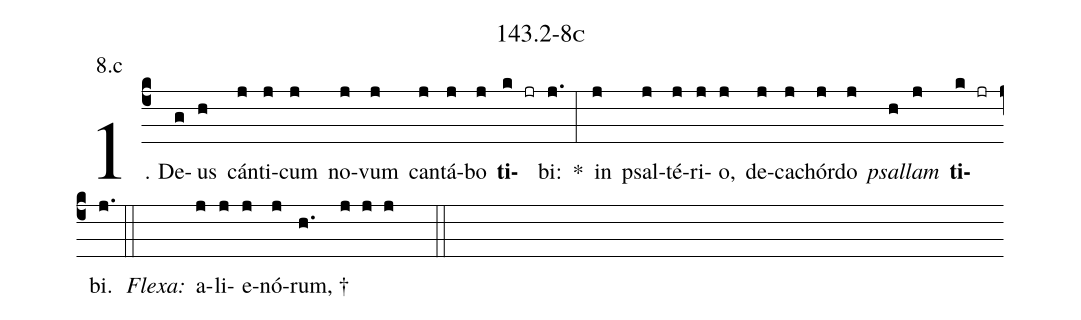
name: 143.2-8c;
annotation: 8.c;
%%
(c4)1. De(g)us(h) cán(j)ti(j)cum(j) no(j)vum(j) can(j)tá(j)bo(j) <b>ti</b>(k jr)bi:(j.) *(:) in(j) psal(j)té(j)ri(j)o,(j) de(j)ca(j)chór(j)do(j) <i>psal</i>(h)<i>lam</i>(j) <b>ti</b>(k jr)bi.(j.) (::)
<i>Flexa:</i>(////)  a(j)li(j)e(j)nó(j)rum, †(h.//// j j j  ::)
